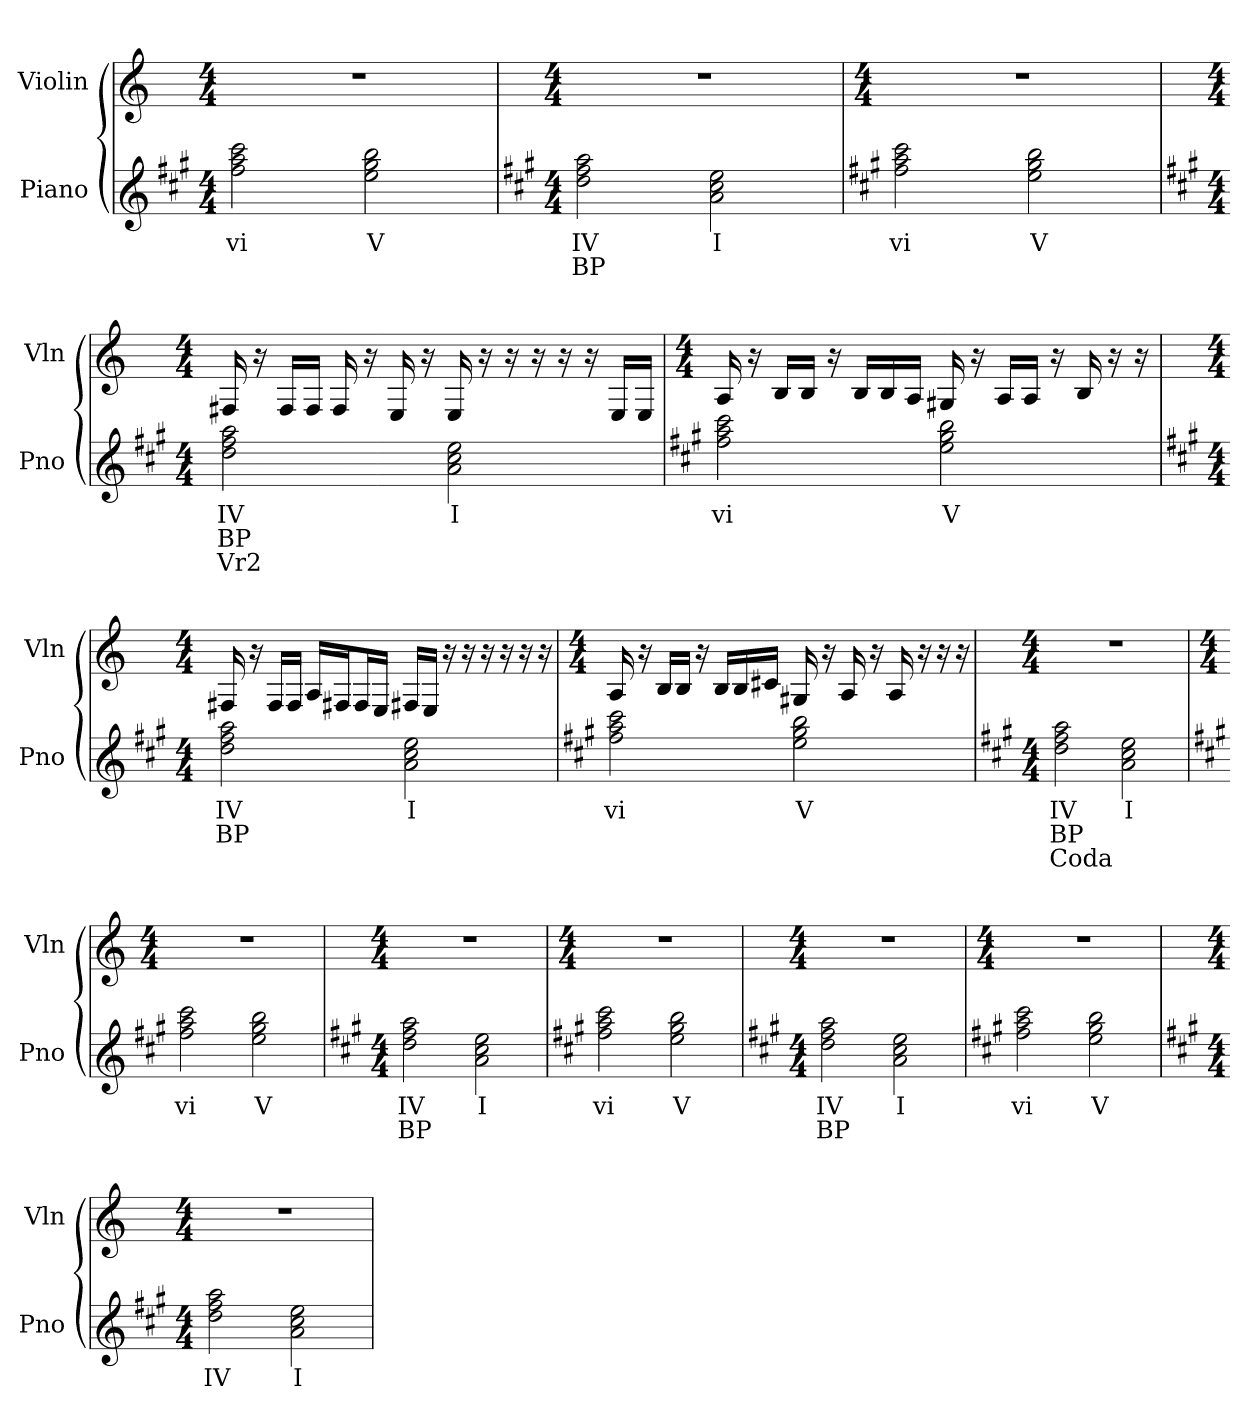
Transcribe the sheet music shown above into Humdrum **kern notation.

**kern	**text	**text	**text	**kern
*part2	*part2	*part2	*part2	*part1
*staff2	*staff2	*staff2	*staff2	*staff1
*I"Piano	*	*	*	*I"Violin
*I'Pno	*	*	*	*I'Vln
*k[f#c#g#]	*	*	*	*
*A:	*	*	*	*
*M4/4	*	*	*	*M4/4
=	=	=	=	=
2ff# 2aa 2ccc#	vi	.	.	1r
2ee 2gg# 2bb	V	.	.	.
=	=	=	=	=
*k[f#c#g#]	*	*	*	*
*A:	*	*	*	*
*M4/4	*	*	*	*M4/4
2dd 2ff# 2aa	IV	BP	.	1r
2a 2cc# 2ee	I	.	.	.
=	=	=	=	=
*k[f#c#g#]	*	*	*	*
*A:	*	*	*	*
*	*	*	*	*M4/4
2ff# 2aa 2ccc#	vi	.	.	1r
2ee 2gg# 2bb	V	.	.	.
=	=	=	=	=
*k[f#c#g#]	*	*	*	*
*A:	*	*	*	*
*M4/4	*	*	*	*M4/4
2dd 2ff# 2aa	IV	BP	Vr2	16F#X
.	.	.	.	16r
.	.	.	.	16F#LL
.	.	.	.	16F#JJ
.	.	.	.	16F#
.	.	.	.	16r
.	.	.	.	16E
.	.	.	.	16r
2a 2cc# 2ee	I	.	.	16E
.	.	.	.	16r
.	.	.	.	16r
.	.	.	.	16r
.	.	.	.	16r
.	.	.	.	16r
.	.	.	.	16ELL
.	.	.	.	16EJJ
=	=	=	=	=
*k[f#c#g#]	*	*	*	*
*A:	*	*	*	*
*	*	*	*	*M4/4
2ff# 2aa 2ccc#	vi	.	.	16A
.	.	.	.	16r
.	.	.	.	16BLL
.	.	.	.	16BJJ
.	.	.	.	16r
.	.	.	.	16BLL
.	.	.	.	16B
.	.	.	.	16AJJ
2ee 2gg# 2bb	V	.	.	16G#X
.	.	.	.	16r
.	.	.	.	16ALL
.	.	.	.	16AJJ
.	.	.	.	16r
.	.	.	.	16B
.	.	.	.	16r
.	.	.	.	16r
=	=	=	=	=
*k[f#c#g#]	*	*	*	*
*A:	*	*	*	*
*M4/4	*	*	*	*M4/4
2dd 2ff# 2aa	IV	BP	.	16F#X
.	.	.	.	16r
.	.	.	.	16F#LL
.	.	.	.	16F#JJ
.	.	.	.	16ALL
.	.	.	.	16F#XJ
.	.	.	.	16F#L
.	.	.	.	16EJJ
2a 2cc# 2ee	I	.	.	16F#XLL
.	.	.	.	16EJJ
.	.	.	.	16r
.	.	.	.	16r
.	.	.	.	16r
.	.	.	.	16r
.	.	.	.	16r
.	.	.	.	16r
=	=	=	=	=
*k[f#c#g#]	*	*	*	*
*A:	*	*	*	*
*	*	*	*	*M4/4
2ff# 2aa 2ccc#	vi	.	.	16A
.	.	.	.	16r
.	.	.	.	16BLL
.	.	.	.	16BJJ
.	.	.	.	16r
.	.	.	.	16BLL
.	.	.	.	16B
.	.	.	.	16c#XJJ
2ee 2gg# 2bb	V	.	.	16G#X
.	.	.	.	16r
.	.	.	.	16A
.	.	.	.	16r
.	.	.	.	16A
.	.	.	.	16r
.	.	.	.	16r
.	.	.	.	16r
=	=	=	=	=
*k[f#c#g#]	*	*	*	*
*A:	*	*	*	*
*M4/4	*	*	*	*M4/4
2dd 2ff# 2aa	IV	BP	Coda	1r
2a 2cc# 2ee	I	.	.	.
=	=	=	=	=
*k[f#c#g#]	*	*	*	*
*A:	*	*	*	*
*	*	*	*	*M4/4
2ff# 2aa 2ccc#	vi	.	.	1r
2ee 2gg# 2bb	V	.	.	.
=	=	=	=	=
*k[f#c#g#]	*	*	*	*
*A:	*	*	*	*
*M4/4	*	*	*	*M4/4
2dd 2ff# 2aa	IV	BP	.	1r
2a 2cc# 2ee	I	.	.	.
=	=	=	=	=
*k[f#c#g#]	*	*	*	*
*A:	*	*	*	*
*	*	*	*	*M4/4
2ff# 2aa 2ccc#	vi	.	.	1r
2ee 2gg# 2bb	V	.	.	.
=	=	=	=	=
*k[f#c#g#]	*	*	*	*
*A:	*	*	*	*
*M4/4	*	*	*	*M4/4
2dd 2ff# 2aa	IV	BP	.	1r
2a 2cc# 2ee	I	.	.	.
=	=	=	=	=
*k[f#c#g#]	*	*	*	*
*A:	*	*	*	*
*	*	*	*	*M4/4
2ff# 2aa 2ccc#	vi	.	.	1r
2ee 2gg# 2bb	V	.	.	.
=	=	=	=	=
*k[f#c#g#]	*	*	*	*
*A:	*	*	*	*
*M4/4	*	*	*	*M4/4
2dd 2ff# 2aa	IV	.	.	1r
2a 2cc# 2ee	I	.	.	.
=	=	=	=	=
*-	*-	*-	*-	*-
